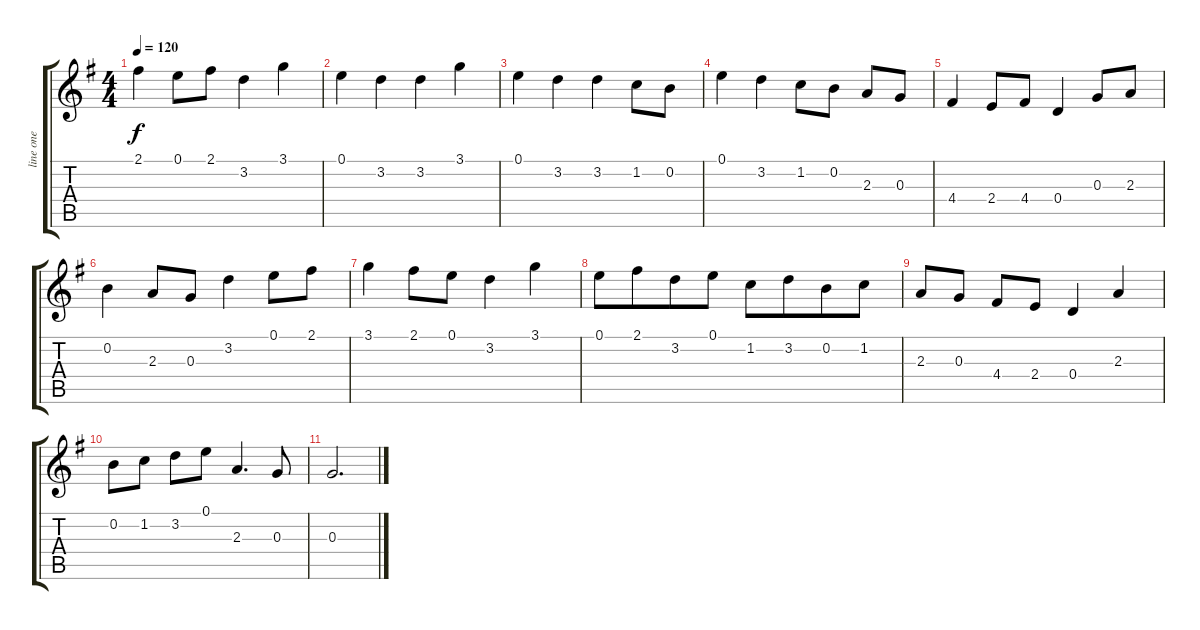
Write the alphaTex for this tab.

\track ("line one" "line one") {instrument acousticguitarsteel}
\staff {score tabs}
\tuning (E4 B3 G3 D3 A2 E2) {hide}
\ts (4 4)
\tempo 120
\clef g2
\ks g
2.1.4{dy f} 0.1.8 2.1.8 3.2.4 3.1.4 |
0.1.4 3.2.4 3.2.4 3.1.4 |
0.1.4 3.2.4 3.2.4 1.2.8 0.2.8 |
0.1.4 3.2.4 1.2.8 0.2.8 2.3.8 0.3.8 |
4.4.4 2.4.8 4.4.8{beam merge} 0.4.4 0.3.8 2.3.8 |
0.2.4 2.3.8 0.3.8 3.2.4 0.1.8 2.1.8 |
3.1.4 2.1.8 0.1.8 3.2.4 3.1.4 |
0.1.8{beam merge} 2.1.8{beam merge} 3.2.8 0.1.8 1.2.8 3.2.8{beam merge} 0.2.8 1.2.8 |
2.3.8 0.3.8 4.4.8{beam merge} 2.4.8{beam merge} 0.4.4 2.3.4 |
0.2.8 1.2.8 3.2.8 0.1.8 2.3.4{d} 0.3.8 |
0.3.2{d}
